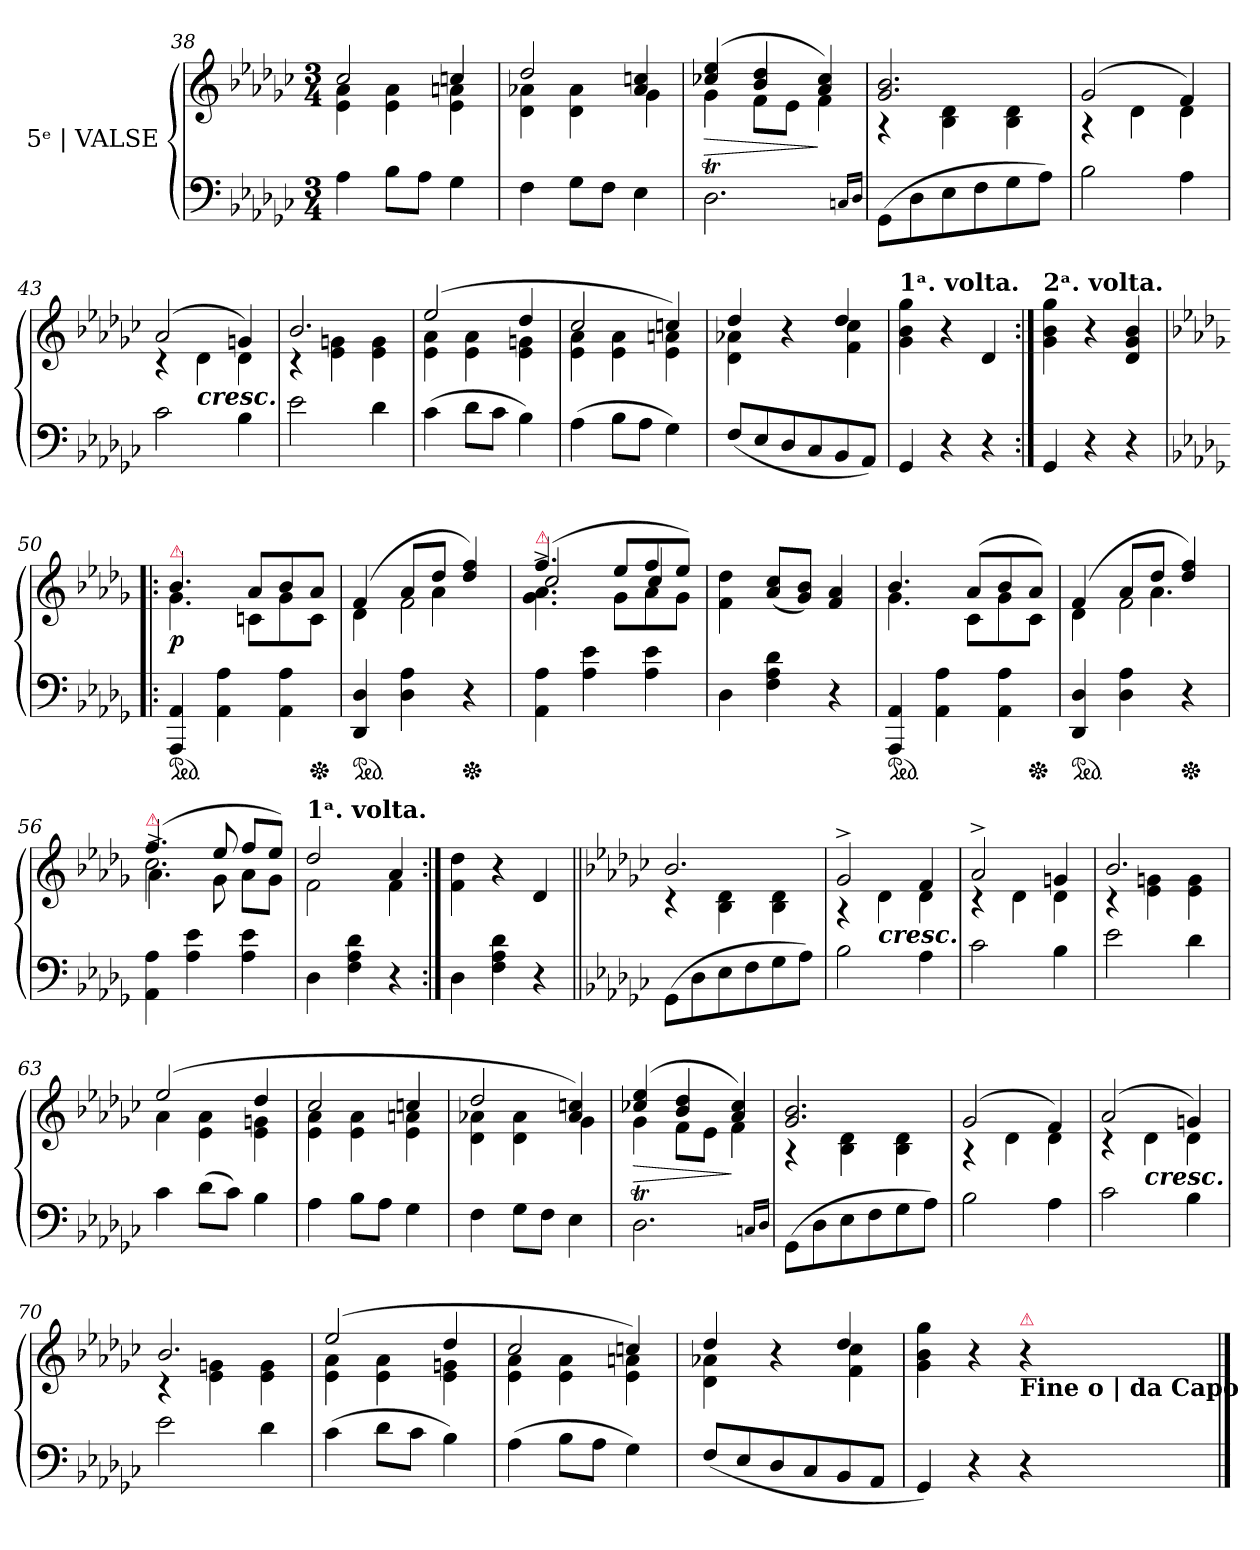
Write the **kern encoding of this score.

**kern	**kern	**dynam
*part1	*part1	*part1
*staff2	*staff1	*staff1/2
*I"5ᵉ | VALSE	*	*
*clefF4	*clefG2	*
*k[b-e-a-d-g-c-]	*k[b-e-a-d-g-c-]	*
*M3/4	*M3/4	*
=38	=38	=38
*	*^	*
4A-	2cc-	4e- 4a-	.
8B-L	.	4e- 4a-	.
8A-J	.	.	.
4G-	4ccn	4e- 4an	.
=39	=39	=39	=39
4F	2dd-	4d- 4a-X	.
8G-L	.	4d- 4a-	.
8FJ	.	.	.
4E-	4a- 4ccn	4g-	.
=40	=40	=40	=40
2.D-T	(>4cc-X 4ee-	4g-	>
.	4b- 4dd-	8fL	.
.	.	8e-J	.
.	4a- 4cc-)	4f	]
16qqCn/LL	.	.	.
16qqD-JJ	.	.	.
=41	=41	=41	=41
(>8GG-L	2.g- 2.b-	4rA	.
8D-	.	.	.
8E-	.	4B- 4d-	.
8F	.	.	.
8G-	.	4B- 4d-	.
8A-J)	.	.	.
=42	=42	=42	=42
2B-	(>2g-	4rA	.
.	.	4d-	.
4A-	4f)	4d-	.
=43	=43	=43	=43
2c-	(>2a-	4rc	.
!	!	!LO:TX:c:Bi:t=cresc.	!
.	.	4d-	.
4B-	4gn)	4d-	.
=44	=44	=44	=44
2e-	2.b-	4rc	.
.	.	4e- 4gn	.
4d-	.	4e- 4g	.
=45	=45	=45	=45
(>4c-	(>2ee-	4e- 4a-	.
8d-L	.	4e- 4a-	.
8c-J	.	.	.
4B-)	4dd-	4e- 4gn	.
=46	=46	=46	=46
(>4A-	2cc-	4e- 4a-	.
8B-L	.	4e- 4a-	.
8A-J	.	.	.
4G-)	4ccn)	4e- 4an	.
=47	=47	=47	=47
(<8FL	4dd-	4d- 4a-X	.
8E-	.	.	.
8D-	4r	4ryy	.
8C-	.	.	.
8BB-	4dd-	4f 4cc-	.
8AA-J)	.	.	.
*	*v	*v	*
=48	=48	=48
!	!LO:TX:a:B:t=1ᵃ. volta.	!
4GG-	4g- 4b- 4gg-	.
4r	4r	.
4r	4d-	.
=49:|!	=49:|!	=49:|!
!	!LO:TX:a:B:t=2ᵃ. volta.	!
4GG-	4g- 4b- 4gg-	.
4r	4r	.
4r	4d- 4g- 4b-	.
=50!|:	=50!|:	=50!|:
*k[b-e-a-d-g-]	*k[b-e-a-d-g-]	*
*	*^	*
!	!LO:TX:a:color=crimson:t=⚠	!	!
!LO:TX:b:color=crimson:t=⚠	!	!	!
*ped	*	*	*
4AAA- 4AA-	4.b-	4.g-	p
4AA- 4A-	.	.	.
.	8a-L	8cnL	.
4AA- 4A-	8b-	8g-	.
*Xped	*	*	*
.	8a-J	8cJ	.
=51	=51	=51	=51
!LO:TX:b:color=crimson:t=⚠	!	!	!
*ped	*	*	*
4DD- 4D-	(>4f	4d-	.
!	!	!LO:N:vis=2	!
4D- 4A-	8a-L	8f	.
!	!	!LO:N:vis=4	!
.	8dd-J	4.a-	.
*Xped	*	*	*
4r	4dd- 4ff)	.	.
=52	=52	=52	=52
*	*	*^	*
!	!LO:TX:a:color=crimson:t=⚠	!	!	!
4AA- 4A-	(>4.ff	2cc/	4.g-^<\ 4.a-^<\	.
4A- 4e-	.	.	.	.
.	8ee-L	.	8g-\L	.
4A- 4e-	8ff	4cc/	8a-	.
.	8ee-J)	.	8g-J	.
*	*v	*v	*v	*
=53	=53	=53
4D-	4f\ 4dd-\	.
4F 4A- 4d-	(<8a- 8ccL	.
.	8g- 8b-J)	.
4r	4f 4a-	.
=54	=54	=54
*	*^	*
*ped	*	*	*
4AAA- 4AA-	4.b-	4.g-	.
4AA- 4A-	.	.	.
.	(>8a-L	8cL	.
4AA- 4A-	8b-	8g-	.
*Xped	*	*	*
.	8a-J)	8cJ	.
=55	=55	=55	=55
*ped	*	*	*
4DD- 4D-	(>4f	4d-	.
!	!	!LO:N:vis=2	!
4D- 4A-	8a-L	8f	.
.	8dd-J	4.a-	.
*Xped	*	*	*
4r	4dd- 4ff)	.	.
=56	=56	=56	=56
*	*	*^	*
!	!LO:TX:a:color=crimson:t=⚠	!	!	!
4AA- 4A-	(>4.ff	2.cc	4.a-^<\	.
4A- 4e-	.	.	.	.
.	8ee-	.	8g-\	.
4A- 4e-	8ffL	.	8a-\L	.
.	8ee-J)	.	8g-J	.
=57	=57	=57	=57	=57
!	!LO:TX:a:B:t=1ᵃ. volta.	!	!	!
*	*	*v	*v	*
4D-	2dd-	2f	.
4F 4A- 4d-	.	.	.
4r	4a-	4f	.
=58:|!	=58:|!	=58:|!	=58:|!
!	!LO:TX:a:B:t=2ᵃ. volta.	!	!
*	*v	*v	*
4D-	4f\ 4dd-\	.
4F 4A- 4d-	4r	.
4r	4d-	.
=59||	=59||	=59||
*k[b-e-a-d-g-c-]	*k[b-e-a-d-g-c-]	*
*	*^	*
(>8GG-L	2.b-	4rc	.
8D-	.	.	.
8E-	.	4B- 4d-	.
8F	.	.	.
8G-	.	4B- 4d-	.
8A-J)	.	.	.
=60	=60	=60	=60
2B-	2g-^>	4rA	.
!	!	!LO:TX:c:Bi:t=cresc.	!
.	.	4d-	.
4A-	4f	4d-	.
=61	=61	=61	=61
2c-	2a-^>	4rc	.
.	.	4d-	.
4B-	4gn	4d-	.
=62	=62	=62	=62
2e-	2.b-	4rc	.
.	.	4e- 4gn	.
4d-	.	4e- 4g	.
=63	=63	=63	=63
4c-	(>2ee-	4a-	.
(>8d-L	.	4e- 4a-	.
8c-J)	.	.	.
4B-	4dd-	4e- 4gn	.
=64	=64	=64	=64
4A-	2cc-	4e- 4a-	.
8B-L	.	4e- 4a-	.
8A-J	.	.	.
4G-	4ccn	4e- 4an	.
=65	=65	=65	=65
4F	2dd-	4d- 4a-X	.
8G-L	.	4d- 4a-	.
8FJ	.	.	.
4E-	4a- 4ccn)	4g-	.
=66	=66	=66	=66
2.D-T	(>4cc-X 4ee-	4g-	>
.	4b- 4dd-	8fL	.
.	.	8e-J	.
.	4a- 4cc-)	4f	]
16qqCn/LL	.	.	.
16qqD-JJ	.	.	.
=67	=67	=67	=67
(>8GG-TTTL	2.g- 2.b-	4rA	.
8D-	.	.	.
8E-	.	4B- 4d-	.
8F	.	.	.
8G-	.	4B- 4d-	.
8A-J)	.	.	.
=68	=68	=68	=68
2B-	(>2g-	4rA	.
.	.	4d-	.
4A-	4f)	4d-	.
=69	=69	=69	=69
2c-	(>2a-	4rc	.
!	!	!LO:TX:c:Bi:t=cresc.	!
.	.	4d-	.
4B-	4gn)	4d-	.
=70	=70	=70	=70
2e-	2.b-	4rc	.
.	.	4e- 4gn	.
4d-	.	4e- 4g	.
=71	=71	=71	=71
(>4c-	(>2ee-	4e- 4a-	.
8d-L	.	4e- 4a-	.
8c-J	.	.	.
4B-)	4dd-	4e- 4gn	.
=72	=72	=72	=72
(>4A-	2cc-	4e- 4a-	.
8B-L	.	4e- 4a-	.
8A-J	.	.	.
4G-)	4ccn)	4e- 4an	.
=73	=73	=73	=73
(<8FL	4dd-	4d- 4a-X	.
8E-	.	.	.
8D-	4r	4ryy	.
8C-	.	.	.
8BB-	4dd-	4f 4cc-	.
8AA-J	.	.	.
*	*v	*v	*
=74	=74	=74
4GG-)	4g- 4b- 4gg-	.
4r	4r	.
!	!LO:TX:a:color=crimson:t=⚠	!
!	!LO:TX:b:B:t=Fine o | da Capo	!
4r	4r	.
==	==	==
*-	*-	*-
